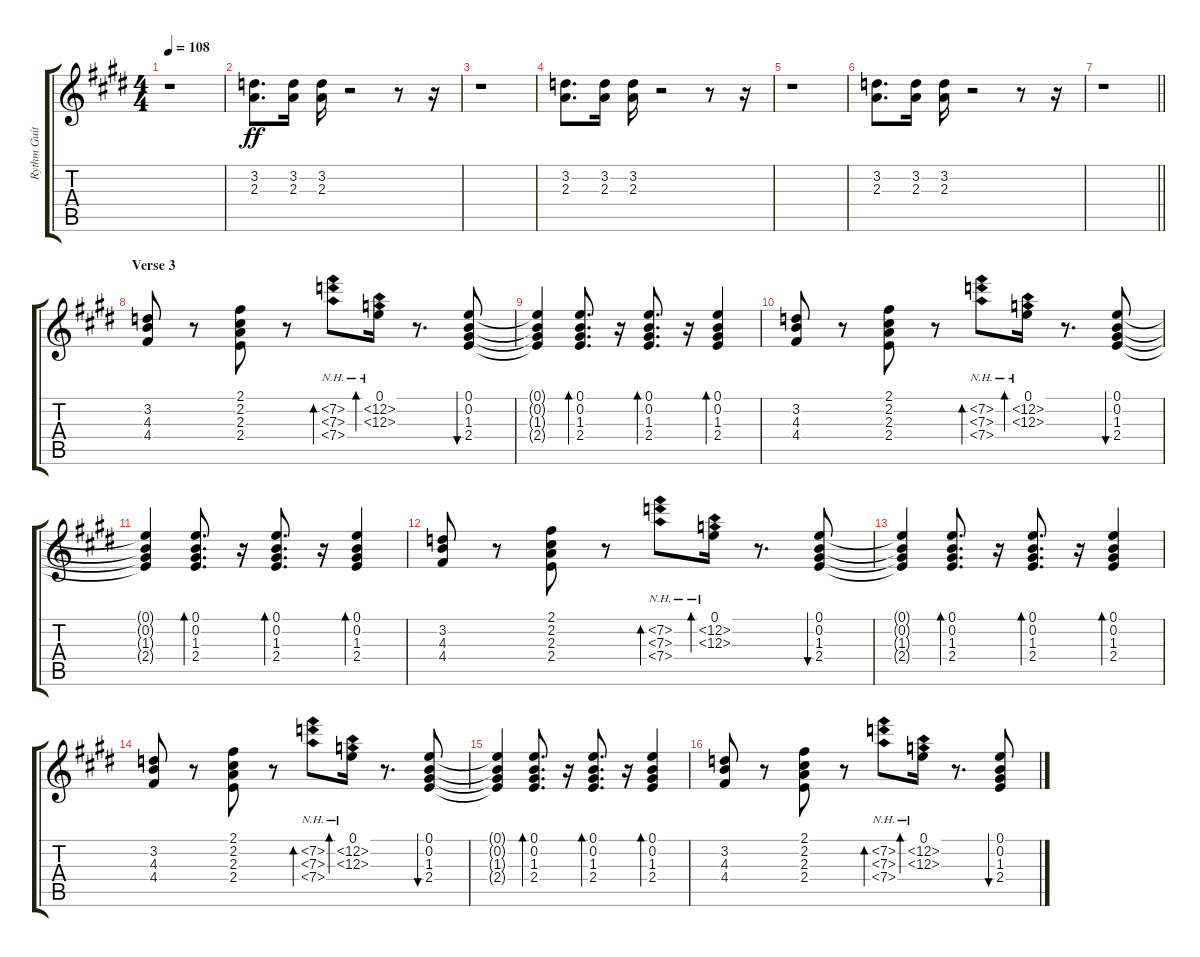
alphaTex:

\track ("Rythm Guitar-right" "Rythm Guit") {instrument electricguitarjazz}
\staff {score tabs}
\tuning (E4 B3 G3 D3 A2 E2) {hide}
\ts (4 4)
\tempo 108
\clef g2
\ks e
r.1{dy ff} |
(3.2 2.3).8{d} (3.2 2.3).16 (3.2 2.3).16 r.2 r.8 r.16 |
r.1 |
(3.2 2.3).8{d} (3.2 2.3).16 (3.2 2.3).16 r.2 r.8 r.16 |
r.1 |
(3.2 2.3).8{d} (3.2 2.3).16 (3.2 2.3).16 r.2 r.8 r.16 |
\barLineRight lightlight
r.1 |
\section ("" "Verse 3")
(3.2 4.3 4.4).8 r.8 (2.1 2.2 2.3 2.4).8 r.8 (7.2{nh} 7.3{nh} 7.4{nh}).8{bd 120} (0.1 0.2{nh} 0.3{nh}).16{bd 120} r.8{d} (0.1 0.2 1.3 2.4).8{bu 120} |
(0.1{t} 0.2{t} 1.3{t} 2.4{t}).4 (0.1 0.2 1.3 2.4).8{d bd 120} r.16 (0.1 0.2 1.3 2.4).8{d bd 120} r.16 (0.1 0.2 1.3 2.4).4{bd 120} |
(3.2 4.3 4.4).8 r.8 (2.1 2.2 2.3 2.4).8 r.8 (7.2{nh} 7.3{nh} 7.4{nh}).8{bd 120} (0.1 0.2{nh} 0.3{nh}).16{bd 120} r.8{d} (0.1 0.2 1.3 2.4).8{bu 120} |
(0.1{t} 0.2{t} 1.3{t} 2.4{t}).4 (0.1 0.2 1.3 2.4).8{d bd 120} r.16 (0.1 0.2 1.3 2.4).8{d bd 120} r.16 (0.1 0.2 1.3 2.4).4{bd 120} |
(3.2 4.3 4.4).8 r.8 (2.1 2.2 2.3 2.4).8 r.8 (7.2{nh} 7.3{nh} 7.4{nh}).8{bd 120} (0.1 0.2{nh} 0.3{nh}).16{bd 120} r.8{d} (0.1 0.2 1.3 2.4).8{bu 120} |
(0.1{t} 0.2{t} 1.3{t} 2.4{t}).4 (0.1 0.2 1.3 2.4).8{d bd 120} r.16 (0.1 0.2 1.3 2.4).8{d bd 120} r.16 (0.1 0.2 1.3 2.4).4{bd 120} |
(3.2 4.3 4.4).8 r.8 (2.1 2.2 2.3 2.4).8 r.8 (7.2{nh} 7.3{nh} 7.4{nh}).8{bd 120} (0.1 0.2{nh} 0.3{nh}).16{bd 120} r.8{d} (0.1 0.2 1.3 2.4).8{bu 120} |
(0.1{t} 0.2{t} 1.3{t} 2.4{t}).4 (0.1 0.2 1.3 2.4).8{d bd 120} r.16 (0.1 0.2 1.3 2.4).8{d bd 120} r.16 (0.1 0.2 1.3 2.4).4{bd 120} |
(3.2 4.3 4.4).8 r.8 (2.1 2.2 2.3 2.4).8 r.8 (7.2{nh} 7.3{nh} 7.4{nh}).8{bd 120} (0.1 0.2{nh} 0.3{nh}).16{bd 120} r.8{d} (0.1 0.2 1.3 2.4).8{bu 120}
